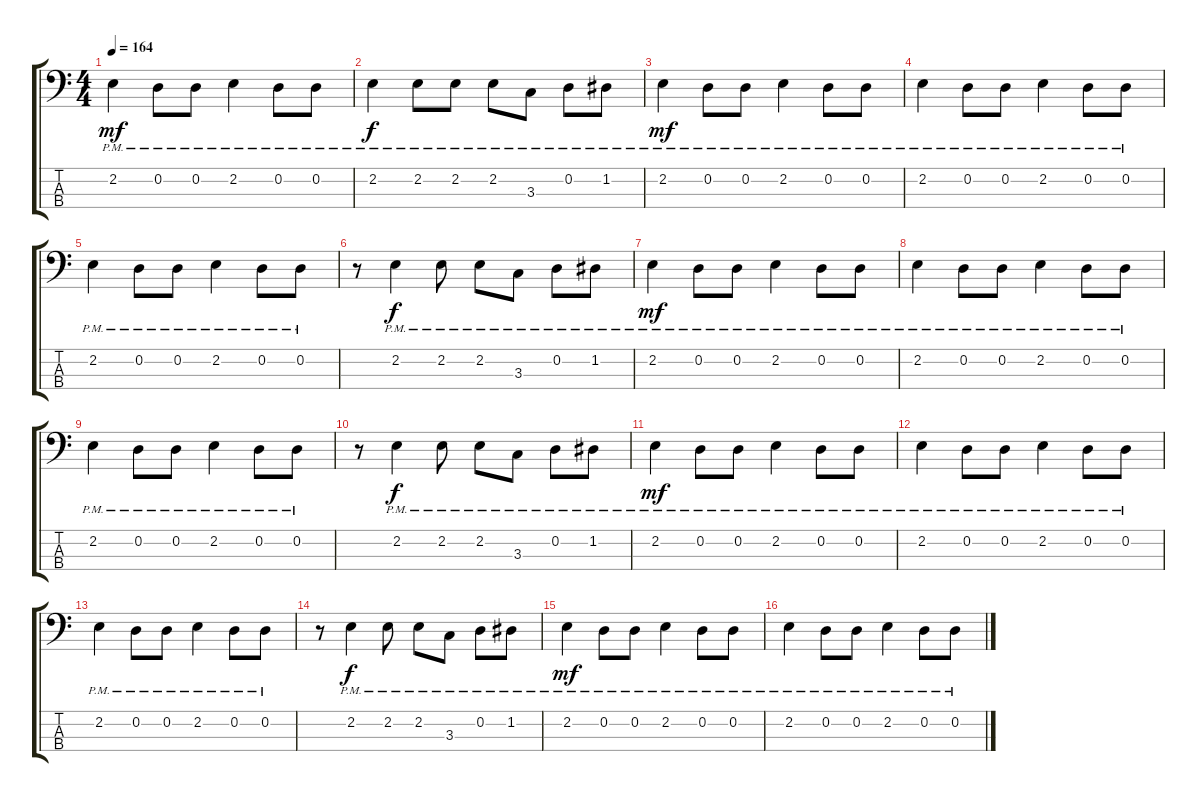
\track "" {instrument electricbassfinger}
\staff {score tabs}
\tuning (G2 D2 A1 E1) {hide}
\ts (4 4)
\tempo 164
\clef f4
\ks c
2.2{pm}.4{dy mf} 0.2{pm}.8 0.2{pm}.8 2.2{pm}.4 0.2{pm}.8 0.2{pm}.8 |
2.2{pm}.4{dy f} 2.2{pm}.8 2.2{pm}.8 2.2{pm}.8 3.3{pm}.8 0.2{pm}.8 1.2{pm}.8 |
2.2{pm}.4{dy mf} 0.2{pm}.8 0.2{pm}.8 2.2{pm}.4 0.2{pm}.8 0.2{pm}.8 |
2.2{pm}.4 0.2{pm}.8 0.2{pm}.8 2.2{pm}.4 0.2{pm}.8 0.2{pm}.8 |
2.2{pm}.4 0.2{pm}.8 0.2{pm}.8 2.2{pm}.4 0.2{pm}.8 0.2{pm}.8 |
r.8 2.2{pm}.4{dy f} 2.2{pm}.8 2.2{pm}.8 3.3{pm}.8 0.2{pm}.8 1.2{pm}.8 |
2.2{pm}.4{dy mf} 0.2{pm}.8 0.2{pm}.8 2.2{pm}.4 0.2{pm}.8 0.2{pm}.8 |
2.2{pm}.4 0.2{pm}.8 0.2{pm}.8 2.2{pm}.4 0.2{pm}.8 0.2{pm}.8 |
2.2{pm}.4 0.2{pm}.8 0.2{pm}.8 2.2{pm}.4 0.2{pm}.8 0.2{pm}.8 |
r.8 2.2{pm}.4{dy f} 2.2{pm}.8 2.2{pm}.8 3.3{pm}.8 0.2{pm}.8 1.2{pm}.8 |
2.2{pm}.4{dy mf} 0.2{pm}.8 0.2{pm}.8 2.2{pm}.4 0.2{pm}.8 0.2{pm}.8 |
2.2{pm}.4 0.2{pm}.8 0.2{pm}.8 2.2{pm}.4 0.2{pm}.8 0.2{pm}.8 |
2.2{pm}.4 0.2{pm}.8 0.2{pm}.8 2.2{pm}.4 0.2{pm}.8 0.2{pm}.8 |
r.8 2.2{pm}.4{dy f} 2.2{pm}.8 2.2{pm}.8 3.3{pm}.8 0.2{pm}.8 1.2{pm}.8 |
2.2{pm}.4{dy mf} 0.2{pm}.8 0.2{pm}.8 2.2{pm}.4 0.2{pm}.8 0.2{pm}.8 |
2.2{pm}.4 0.2{pm}.8 0.2{pm}.8 2.2{pm}.4 0.2{pm}.8 0.2{pm}.8
